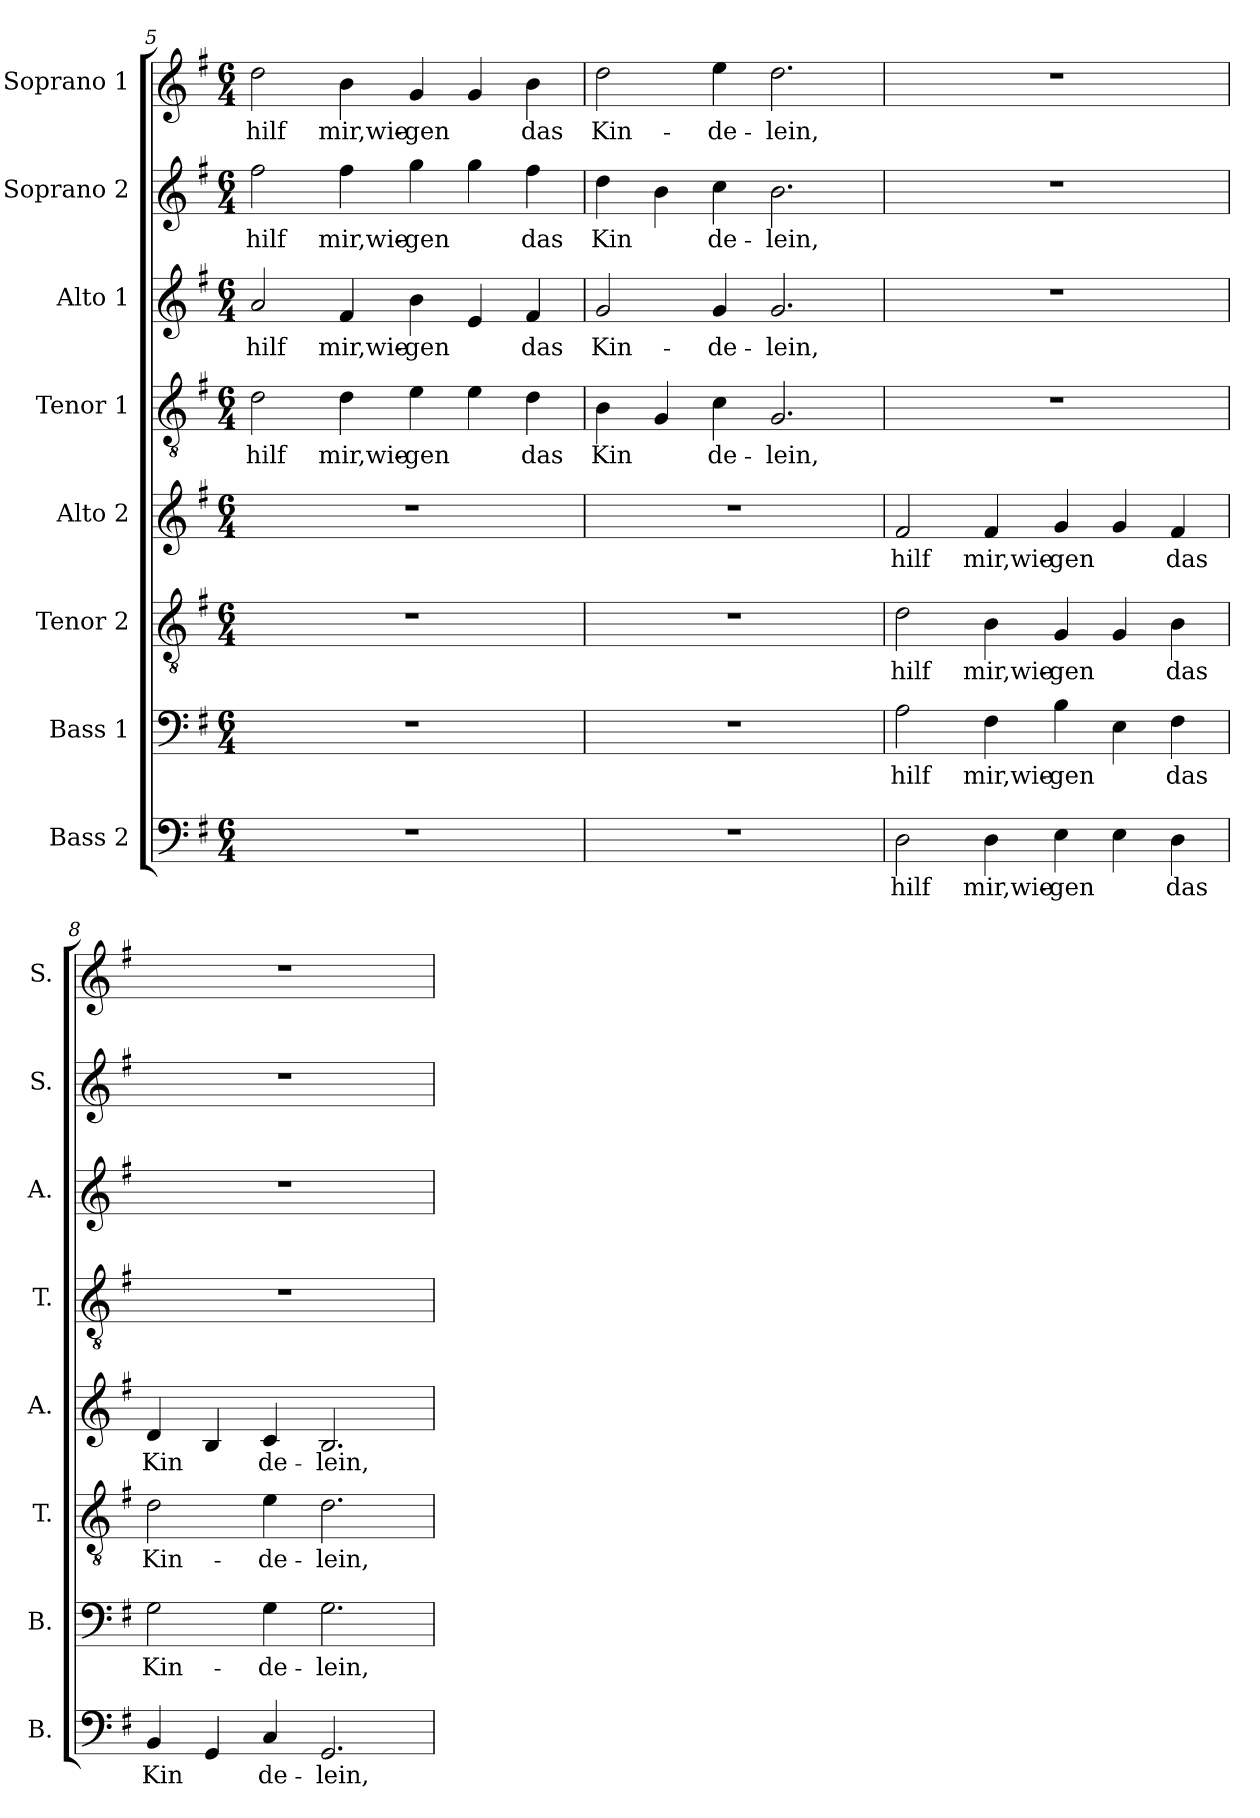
**kern	**text	**kern	**text	**kern	**text	**kern	**text	**kern	**text	**kern	**text	**kern	**text	**kern	**text
*part8	*part8	*part7	*part7	*part6	*part6	*part5	*part5	*part4	*part4	*part3	*part3	*part2	*part2	*part1	*part1
*staff8	*staff8	*staff7	*staff7	*staff6	*staff6	*staff5	*staff5	*staff4	*staff4	*staff3	*staff3	*staff2	*staff2	*staff1	*staff1
*I"Bass 2	*	*I"Bass 1	*	*I"Tenor 2	*	*I"Alto 2	*	*I"Tenor 1	*	*I"Alto 1	*	*I"Soprano 2	*	*I"Soprano 1	*
*I'B.	*	*I'B.	*	*I'T.	*	*I'A.	*	*I'T.	*	*I'A.	*	*I'S.	*	*I'S.	*
*clefF4	*	*clefF4	*	*clefGv2	*	*clefG2	*	*clefGv2	*	*clefG2	*	*clefG2	*	*clefG2	*
*k[f#]	*	*k[f#]	*	*k[f#]	*	*k[f#]	*	*k[f#]	*	*k[f#]	*	*k[f#]	*	*k[f#]	*
*G:	*	*G:	*	*G:	*	*G:	*	*G:	*	*G:	*	*G:	*	*G:	*
*M6/4	*	*M6/4	*	*M6/4	*	*M6/4	*	*M6/4	*	*M6/4	*	*M6/4	*	*M6/4	*
=5	=5	=5	=5	=5	=5	=5	=5	=5	=5	=5	=5	=5	=5	=5	=5
!	!	!	!	!	!	!	!	!	!LO:LY:b:cj	!	!LO:LY:b:cj	!	!LO:LY:b:cj	!	!LO:LY:b:cj
1.r	.	1.r	.	1.r	.	1.r	.	2d\	hilf	2a/	hilf	2ff#\	hilf	2dd\	hilf
!	!	!	!	!	!	!	!	!	!LO:LY:b:cj	!	!LO:LY:b:cj	!	!LO:LY:b:cj	!	!LO:LY:b:cj
.	.	.	.	.	.	.	.	4d\	mir,wie-	4f#/	mir,wie-	4ff#\	mir,wie-	4b\	mir,wie-
!	!	!	!	!	!	!	!	!	!LO:LY:b:cj	!	!LO:LY:b:cj	!	!LO:LY:b:cj	!	!LO:LY:b:cj
.	.	.	.	.	.	.	.	4e\	-gen	4b\	-gen	4gg\	-gen	4g/	-gen
!	!	!	!	!	!	!	!	!	!LO:LY:b:cj	!	!LO:LY:b:cj	!	!LO:LY:b:cj	!	!LO:LY:b:cj
.	.	.	.	.	.	.	.	4e\	.	4e/	.	4gg\	.	4g/	.
!	!	!	!	!	!	!	!	!	!LO:LY:b:cj	!	!LO:LY:b:cj	!	!LO:LY:b:cj	!	!LO:LY:b:cj
.	.	.	.	.	.	.	.	4d\	das	4f#/	das	4ff#\	das	4b\	das
!!LO:PB:g=z
=6	=6	=6	=6	=6	=6	=6	=6	=6	=6	=6	=6	=6	=6	=6	=6
!	!	!	!	!	!	!	!	!	!LO:LY:b:cj	!	!LO:LY:b:cj	!	!LO:LY:b:cj	!	!LO:LY:b:cj
1.r	.	1.r	.	1.r	.	1.r	.	4B\	Kin-	2g/	Kin-	4dd\	Kin-	2dd\	Kin-
!	!	!	!	!	!	!	!	!	!LO:LY:b:cj	!	!	!	!LO:LY:b:cj	!	!
.	.	.	.	.	.	.	.	4G/	--	.	.	4b\	--	.	.
!	!	!	!	!	!	!	!	!	!LO:LY:b:cj	!	!LO:LY:b:cj	!	!LO:LY:b:cj	!	!LO:LY:b:cj
.	.	.	.	.	.	.	.	4c\	-de-	4g/	-de-	4cc\	-de-	4ee\	-de-
!	!	!	!	!	!	!	!	!	!LO:LY:b:cj	!	!LO:LY:b:cj	!	!LO:LY:b:cj	!	!LO:LY:b:cj
.	.	.	.	.	.	.	.	2.G/	-lein,	2.g/	-lein,	2.b\	-lein,	2.dd\	-lein,
=7	=7	=7	=7	=7	=7	=7	=7	=7	=7	=7	=7	=7	=7	=7	=7
!	!LO:LY:b:cj	!	!LO:LY:b:cj	!	!LO:LY:b:cj	!	!LO:LY:b:cj	!	!	!	!	!	!	!	!
2D\	hilf	2A\	hilf	2d\	hilf	2f#/	hilf	1.r	.	1.r	.	1.r	.	1.r	.
!	!LO:LY:b:cj	!	!LO:LY:b:cj	!	!LO:LY:b:cj	!	!LO:LY:b:cj	!	!	!	!	!	!	!	!
4D\	mir,wie-	4F#\	mir,wie-	4B\	mir,wie-	4f#/	mir,wie-	.	.	.	.	.	.	.	.
!	!LO:LY:b:cj	!	!LO:LY:b:cj	!	!LO:LY:b:cj	!	!LO:LY:b:cj	!	!	!	!	!	!	!	!
4E\	-gen	4B\	-gen	4G/	-gen	4g/	-gen	.	.	.	.	.	.	.	.
!	!LO:LY:b:cj	!	!LO:LY:b:cj	!	!LO:LY:b:cj	!	!LO:LY:b:cj	!	!	!	!	!	!	!	!
4E\	.	4E\	.	4G/	.	4g/	.	.	.	.	.	.	.	.	.
!	!LO:LY:b:cj	!	!LO:LY:b:cj	!	!LO:LY:b:cj	!	!LO:LY:b:cj	!	!	!	!	!	!	!	!
4D\	das	4F#\	das	4B\	das	4f#/	das	.	.	.	.	.	.	.	.
=8	=8	=8	=8	=8	=8	=8	=8	=8	=8	=8	=8	=8	=8	=8	=8
!	!LO:LY:b:cj	!	!LO:LY:b:cj	!	!LO:LY:b:cj	!	!LO:LY:b:cj	!	!	!	!	!	!	!	!
4BB/	Kin-	2G\	Kin-	2d\	Kin-	4d/	Kin-	1.r	.	1.r	.	1.r	.	1.r	.
!	!LO:LY:b:cj	!	!	!	!	!	!LO:LY:b:cj	!	!	!	!	!	!	!	!
4GG/	--	.	.	.	.	4B/	--	.	.	.	.	.	.	.	.
!	!LO:LY:b:cj	!	!LO:LY:b:cj	!	!LO:LY:b:cj	!	!LO:LY:b:cj	!	!	!	!	!	!	!	!
4C/	-de-	4G\	-de-	4e\	-de-	4c/	-de-	.	.	.	.	.	.	.	.
!	!LO:LY:b:cj	!	!LO:LY:b:cj	!	!LO:LY:b:cj	!	!LO:LY:b:cj	!	!	!	!	!	!	!	!
2.GG/	-lein,	2.G\	-lein,	2.d\	-lein,	2.B/	-lein,	.	.	.	.	.	.	.	.
=	=	=	=	=	=	=	=	=	=	=	=	=	=	=	=
*-	*-	*-	*-	*-	*-	*-	*-	*-	*-	*-	*-	*-	*-	*-	*-
